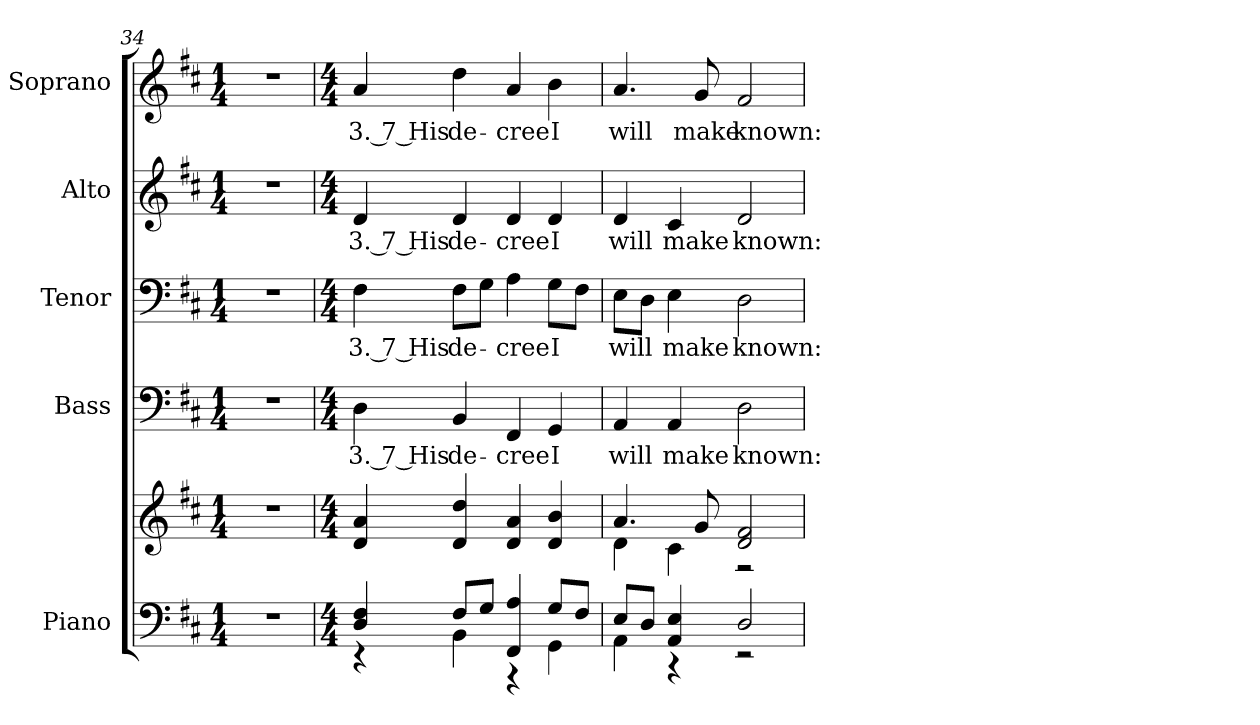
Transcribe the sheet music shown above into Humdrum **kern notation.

**kern	**kern	**kern	**text	**kern	**text	**kern	**text	**kern	**text
*part5	*part5	*part4	*part4	*part3	*part3	*part2	*part2	*part1	*part1
*staff6	*staff5	*staff4	*staff4	*staff3	*staff3	*staff2	*staff2	*staff1	*staff1
*I"Piano	*	*I"Bass	*	*I"Tenor	*	*I"Alto	*	*I"Soprano	*
*I'Pno.	*	*I'B.	*	*	*	*I'A.	*	*I'S.	*
*clefF4	*clefG2	*clefF4	*	*clefF4	*	*clefG2	*	*clefG2	*
*k[f#c#]	*k[f#c#]	*k[f#c#]	*	*k[f#c#]	*	*k[f#c#]	*	*k[f#c#]	*
*D:	*D:	*D:	*	*D:	*	*D:	*	*D:	*
*M1/4	*M1/4	*M1/4	*	*M1/4	*	*M1/4	*	*M1/4	*
=34	=34	=34	=34	=34	=34	=34	=34	=34	=34
!LO:N:vis=1	!LO:N:vis=1	!LO:N:vis=1	!	!LO:N:vis=1	!	!LO:N:vis=1	!	!LO:N:vis=1	!
4r	4r	4r	.	4r	.	4r	.	4r	.
=35	=35	=35	=35	=35	=35	=35	=35	=35	=35
*M4/4	*M4/4	*M4/4	*	*M4/4	*	*M4/4	*	*M4/4	*
*^	*	*	*	*	*	*	*	*	*
!	!	!	!	!LO:LY:b:color=#000000	!	!	!	!	!	!
!	!	!	!	!	!	!LO:LY:b:color=#000000	!	!	!	!
!	!	!	!	!	!	!	!	!LO:LY:b:color=#000000	!	!
!	!	!	!	!	!	!	!	!	!	!LO:LY:b:color=#000000
4Di/ 4F#i	4r	4di/ 4ai	4Di\	3. 7 His	4F#i\	3. 7 His	4di/	3. 7 His	4ai/	3. 7 His
!	!	!	!	!LO:LY:b:color=#000000	!	!	!	!	!	!
!	!	!	!	!	!	!LO:LY:b:color=#000000	!	!	!	!
!	!	!	!	!	!	!	!	!LO:LY:b:color=#000000	!	!
!	!	!	!	!	!	!	!	!	!	!LO:LY:b:color=#000000
8F#i/L	4BBi\	4di/ 4ddi	4BBi/	de-	8F#i\L	de-	4di/	de-	4ddi\	de-
8Gi/J	.	.	.	.	8Gi\J	.	.	.	.	.
!	!	!	!	!LO:LY:b:color=#000000	!	!	!	!	!	!
!	!	!	!	!	!	!LO:LY:b:color=#000000	!	!	!	!
!	!	!	!	!	!	!	!	!LO:LY:b:color=#000000	!	!
!	!	!	!	!	!	!	!	!	!	!LO:LY:b:color=#000000
4FF#i/ 4Ai	4r	4di/ 4ai	4FF#i/	-cree	4Ai\	-cree	4di/	-cree	4ai/	-cree
!	!	!	!	!LO:LY:b:color=#000000	!	!	!	!	!	!
!	!	!	!	!	!	!LO:LY:b:color=#000000	!	!	!	!
!	!	!	!	!	!	!	!	!LO:LY:b:color=#000000	!	!
!	!	!	!	!	!	!	!	!	!	!LO:LY:b:color=#000000
8Gi/L	4GGi\	4di/ 4bi	4GGi/	I	8Gi\L	I	4di/	I	4bi\	I
8F#i/J	.	.	.	.	8F#i\J	.	.	.	.	.
=36	=36	=36	=36	=36	=36	=36	=36	=36	=36	=36
*	*	*^	*	*	*	*	*	*	*	*
!	!	!	!	!	!LO:LY:b:color=#000000	!	!	!	!	!	!
!	!	!	!	!	!	!	!LO:LY:b:color=#000000	!	!	!	!
!	!	!	!	!	!	!	!	!	!LO:LY:b:color=#000000	!	!
!	!	!	!	!	!	!	!	!	!	!	!LO:LY:b:color=#000000
8Ei/L	4AAi\	4.ai/	4di\	4AAi/	will	8Ei\L	will	4di/	will	4.ai/	will
8Di/J	.	.	.	.	.	8Di\J	.	.	.	.	.
!	!	!	!	!	!LO:LY:b:color=#000000	!	!	!	!	!	!
!	!	!	!	!	!	!	!LO:LY:b:color=#000000	!	!	!	!
!	!	!	!	!	!	!	!	!	!LO:LY:b:color=#000000	!	!
4AAi/ 4Ei	4r	.	4c#i\	4AAi/	make	4Ei\	make	4c#i/	make	.	.
!	!	!	!	!	!	!	!	!	!	!	!LO:LY:b:color=#000000
.	.	8gi/	.	.	.	.	.	.	.	8gi/	make
!	!	!	!	!	!LO:LY:b:color=#000000	!	!	!	!	!	!
!	!	!	!	!	!	!	!LO:LY:b:color=#000000	!	!	!	!
!	!	!	!	!	!	!	!	!	!LO:LY:b:color=#000000	!	!
!	!	!	!	!	!	!	!	!	!	!	!LO:LY:b:color=#000000
2Di/	2r	2di/ 2f#i	2r	2Di\	known:	2Di\	known:	2di/	known:	2f#i/	known:
*v	*v	*	*	*	*	*	*	*	*	*	*
*	*v	*v	*	*	*	*	*	*	*	*
=	=	=	=	=	=	=	=	=	=
*-	*-	*-	*-	*-	*-	*-	*-	*-	*-
